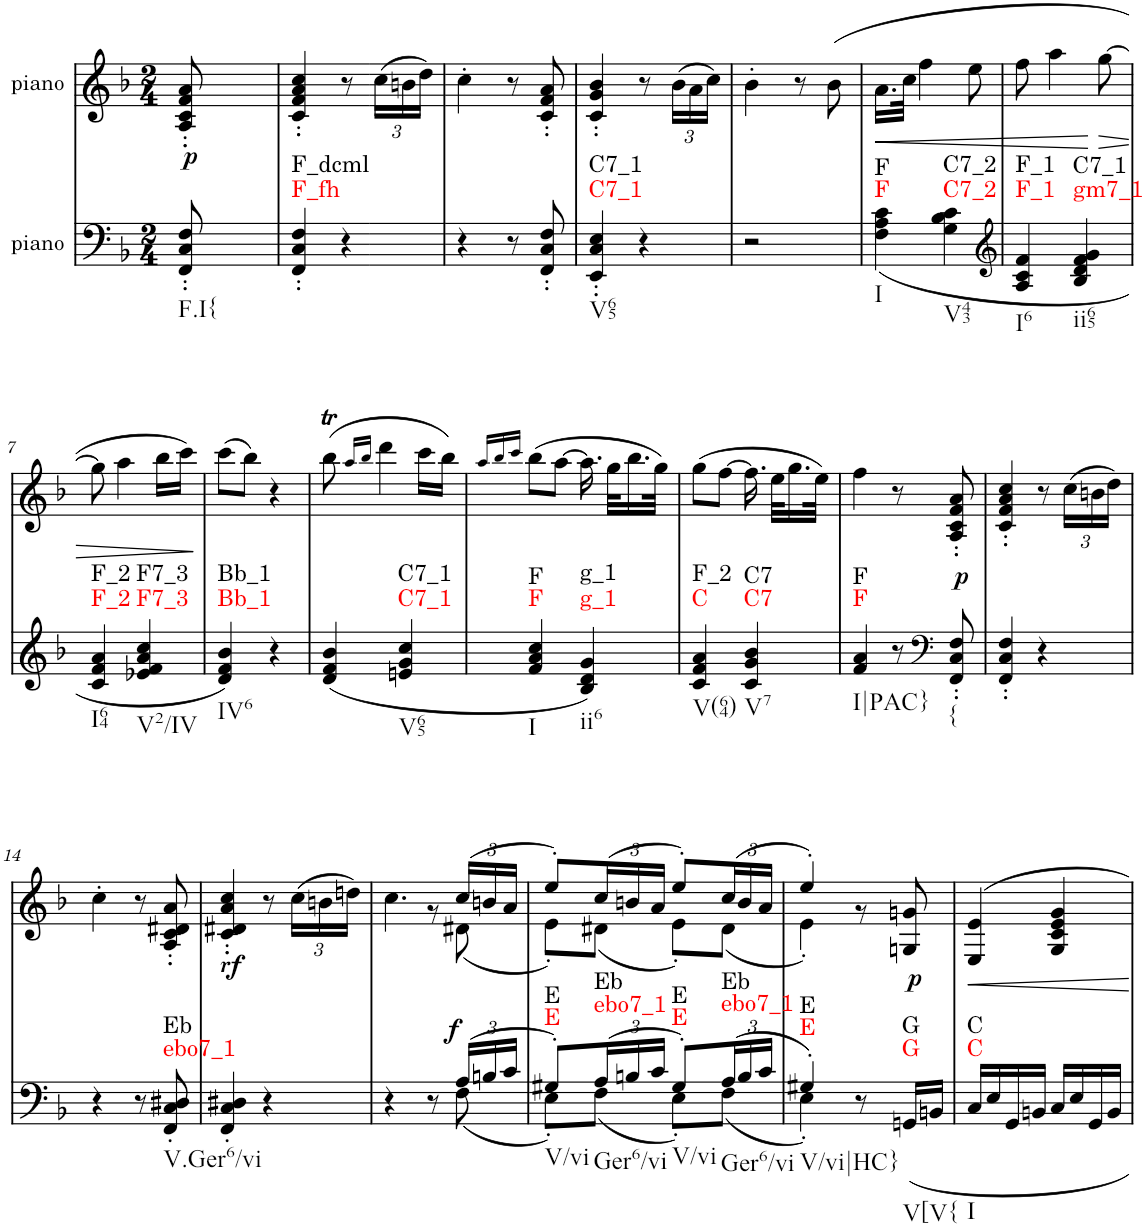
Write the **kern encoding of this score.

**kern	**dynam	**harte	**kern	**dynam
*part2	*part2	*part2	*part1	*part1
*staff2	*staff2	*	*staff1	*staff1
*I"piano	*	*	*I"piano	*
*I'Pno	*	*	*I'Pno	*
*clefF4	*	*	*clefG2	*
*k[b-]	*	*	*k[b-]	*
*F:	*	*	*F:	*
*M2/4	*	*	*M2/4	*
=	=	=	=	=
!	!	!LO:H:n=1:kt=F_fh	!	!LO:DY:b
!	!	!LO:H:n=2:kt=F_dcml	!	!
8FF/' 8C/' 8F/'	.	N N	8A/' 8c/' 8f/' 8a/'	p
=1	=1	=1	=1	=1
4FF/' 4C/' 4F/'	.	.	4c/' 4f/' 4a/' 4cc/'	.
4r	.	.	8r	.
*	*	*	*Xbrackettup	*
.	.	.	(24cc\LL	.
.	.	.	24bn\	.
.	.	.	24dd\JJ)	.
=2	=2	=2	=2	=2
4r	.	.	4cc'\	.
8r	.	.	8r	.
8FF/' 8C/' 8F/'	.	.	8c/' 8f/' 8a/'	.
=3	=3	=3	=3	=3
!	!	!LO:H:n=1:kt=C7_1	!	!
!	!	!LO:H:n=2:kt=C7_1	!	!
4EE/' 4C/' 4E/'	.	N N	4c/' 4g/' 4b-/'	.
4r	.	.	8r	.
.	.	.	(24b-\LL	.
.	.	.	24a\	.
.	.	.	24cc\JJ)	.
=4	=4	=4	=4	=4
2r	.	.	4b-'\	.
.	.	.	8r	.
.	.	.	(8b-\	.
=5	=5	=5	=5	=5
!	!	!LO:H:n=1:kt=F	!	!LO:HP:b
!	!	!LO:H:n=2:kt=F	!	!
(<4F\ 4A\ 4c\	.	N N	16.a\LL	<
.	.	.	32cc\JJk	.
.	.	.	4ff\	.
!	!	!LO:H:n=1:kt=C7_2	!	!
!	!	!LO:H:n=2:kt=C7_2	!	!
4G\ 4B-\ 4c\	.	N N	.	.
.	.	.	8ee\	.
=6	=6	=6	=6	=6
*clefG2	*	*	*	*
!	!	!LO:H:n=1:kt=F_1	!	!
!	!	!LO:H:n=2:kt=F_1	!	!
4A/ 4c/ 4f/	.	N N	8ff\	.
.	.	.	4aa\	.
!	!	!LO:H:n=1:kt=gm7_1	!	!
!	!	!LO:H:n=2:kt=C7_1	!	!
4B-/ 4d/ 4f/ 4g/	.	N N	.	.
!	!	!	!	!LO:HP:n=1:b
.	.	.	[8gg\	[ >
!!LO:LB:g=z
=7	=7	=7	=7	=7
!	!	!LO:H:n=1:kt=F_2	!	!
!	!	!LO:H:n=2:kt=F_2	!	!
4c/ 4f/ 4a/	.	N N	8gg\]	.
.	.	.	4aa\	.
!	!	!LO:H:n=1:kt=F7_3	!	!
!	!	!LO:H:n=2:kt=F7_3	!	!
4e-X/ 4f/ 4a/ 4cc/	.	N N	.	.
.	.	.	16bb-\LL	.
.	.	.	16ccc\JJ)	.
.	.	.	.	]
=8	=8	=8	=8	=8
!	!	!LO:H:n=1:kt=Bb_1	!	!
!	!	!LO:H:n=2:kt=Bb_1	!	!
4d/ 4f/ 4b-/)	.	N N	(8ccc\L	.
.	.	.	8bb-\J)	.
4r	.	.	4r	.
=9	=9	=9	=9	=9
(<4d/ 4f/ 4b-/	.	.	(8bb-T\	.
.	.	.	16qaa/LL	.
.	.	.	16qbb-/JJ	.
.	.	.	4ddd\	.
!	!	!LO:H:n=1:kt=C7_1	!	!
!	!	!LO:H:n=2:kt=C7_1	!	!
4en/ 4g/ 4cc/	.	N N	.	.
.	.	.	16ccc\LL	.
.	.	.	16bb-\JJ)	.
=10	=10	=10	=10	=10
.	.	.	16qaa/LL	.
.	.	.	16qbb-/	.
.	.	.	16qccc/JJ	.
!	!	!LO:H:n=1:kt=F	!	!
!	!	!LO:H:n=2:kt=F	!	!
4f/ 4a/ 4cc/	.	N N	(8bb-\L	.
.	.	.	[8aa\J	.
!	!	!LO:H:n=1:kt=g_1	!	!
!	!	!LO:H:n=2:kt=g_1	!	!
4B-/ 4d/ 4g/)	.	N N	16.aa\]	.
.	.	.	32gg\KLL	.
.	.	.	16.bb-\	.
.	.	.	32gg\JJk)	.
=11	=11	=11	=11	=11
!	!	!LO:H:n=1:kt=C	!	!
!	!	!LO:H:n=2:kt=F_2	!	!
4c/ 4f/ 4a/	.	N N	(8gg\L	.
.	.	.	[8ff\J	.
!	!	!LO:H:n=1:kt=C7	!	!
!	!	!LO:H:n=2:kt=C7	!	!
4c/ 4g/ 4b-/	.	N N	16.ff\]	.
.	.	.	32ee\KLL	.
.	.	.	16.gg\	.
.	.	.	32ee\JJk)	.
=12	=12	=12	=12	=12
!	!	!LO:H:n=1:kt=F	!	!
!	!	!LO:H:n=2:kt=F	!	!
4f/ 4a/	.	N N	4ff\	.
8r	.	.	8r	.
*clefF4	*	*	*	*
!	!LO:DY:a	!LO:H:kt={	!	!
8FF/' 8C/' 8F/'	p	N	8A/' 8c/' 8f/' 8a/'	.
=13	=13	=13	=13	=13
4FF/' 4C/' 4F/'	.	.	4c/' 4f/' 4a/' 4cc/'	.
4r	.	.	8r	.
.	.	.	(24cc\LL	.
.	.	.	24bn\	.
.	.	.	24dd\JJ)	.
!!LO:LB:g=z
=14	=14	=14	=14	=14
4r	.	.	4cc'\	.
8r	.	.	8r	.
!	!	!LO:H:n=1:kt=ebo7_1	!	!
!	!	!LO:H:n=2:kt=Eb	!	!
8FF/' 8C/' 8D#X/'	.	N N	8A/' 8c/' 8d#X/' 8a/'	.
=15	=15	=15	=15	=15
!	!	!	!	!LO:DY:b
4FF/' 4C/' 4D#X/'	.	.	4c/' 4d#X/' 4a/' 4cc/'	rf
4r	.	.	8r	.
.	.	.	(24cc\LL	.
.	.	.	24bn\	.
.	.	.	24ddn\JJ)	.
=16	=16	=16	=16	=16
*^	*	*	*^	*
4r	4.ryy	.	.	4.cc\	4ryy	.
8r	.	.	.	.	8r	.
*Xbrackettup	*	*	*	*	*	*
!	!	!LO:DY:a	!	!	!	!
(24A/LL	(8F\	f	.	(24cc/LL	(8d#X\	.
24Bn/	.	.	.	24bn/	.	.
24c/JJ	.	.	.	24a/JJ	.	.
=17	=17	=17	=17	=17	=17	=17
!	!	!	!LO:H:n=1:kt=E	!	!	!
!	!	!	!LO:H:n=2:kt=E	!	!	!
8G#X'/L)	8E'\L)	.	N N	8ee'/L)	8e'\L)	.
!	!	!	!LO:H:n=1:kt=ebo7_1	!	!	!
!	!	!	!LO:H:n=2:kt=Eb	!	!	!
(24A/L	(8F\J	.	N N	(24cc/L	(8d#X\J	.
24Bn/	.	.	.	24bn/	.	.
24c/JJ	.	.	.	24a/JJ	.	.
!	!	!	!LO:H:n=1:kt=E	!	!	!
!	!	!	!LO:H:n=2:kt=E	!	!	!
8G#'/L)	8E'\L)	.	N N	8ee'/L)	8e'\L)	.
!	!	!	!LO:H:n=1:kt=ebo7_1	!	!	!
!	!	!	!LO:H:n=2:kt=Eb	!	!	!
(24A/L	(8F\J	.	N N	(24cc/L	(8d#\J	.
24B/	.	.	.	24b/	.	.
24c/JJ	.	.	.	24a/JJ	.	.
=18	=18	=18	=18	=18	=18	=18
!	!	!	!LO:H:n=1:kt=E	!	!	!
!	!	!	!LO:H:n=2:kt=E	!	!	!
4G#X'/)	4E'\)	.	N N	4ee'/)	4e'\)	.
8r	4ryy	.	.	4ryy	8r	.
!	!	!	!LO:H:n=1:kt=G	!	!	!LO:DY:b
!	!	!	!LO:H:n=2:kt=G	!	!	!
16GGn/LL	.	.	N N	.	8Gn/ 8gn/	p
16BBn/JJ	.	.	.	.	.	.
*v	*v	*	*	*	*	*
*	*	*	*v	*v	*
=19	=19	=19	=19	=19
!	!	!LO:H:n=1:kt=C	!	!
!	!	!LO:H:n=2:kt=C	!	!
16C/LL	.	N N	4E/ 4e/	.
16E/	.	.	.	.
16GG/	.	.	.	.
16BBn/JJ	.	.	.	.
16C/LL	.	.	4G/ 4c/ 4e/ 4g/	.
16E/	.	.	.	.
16GG/	.	.	.	.
16BB/JJ	.	.	.	.
=	=	=	=	=
*-	*-	*-	*-	*-
